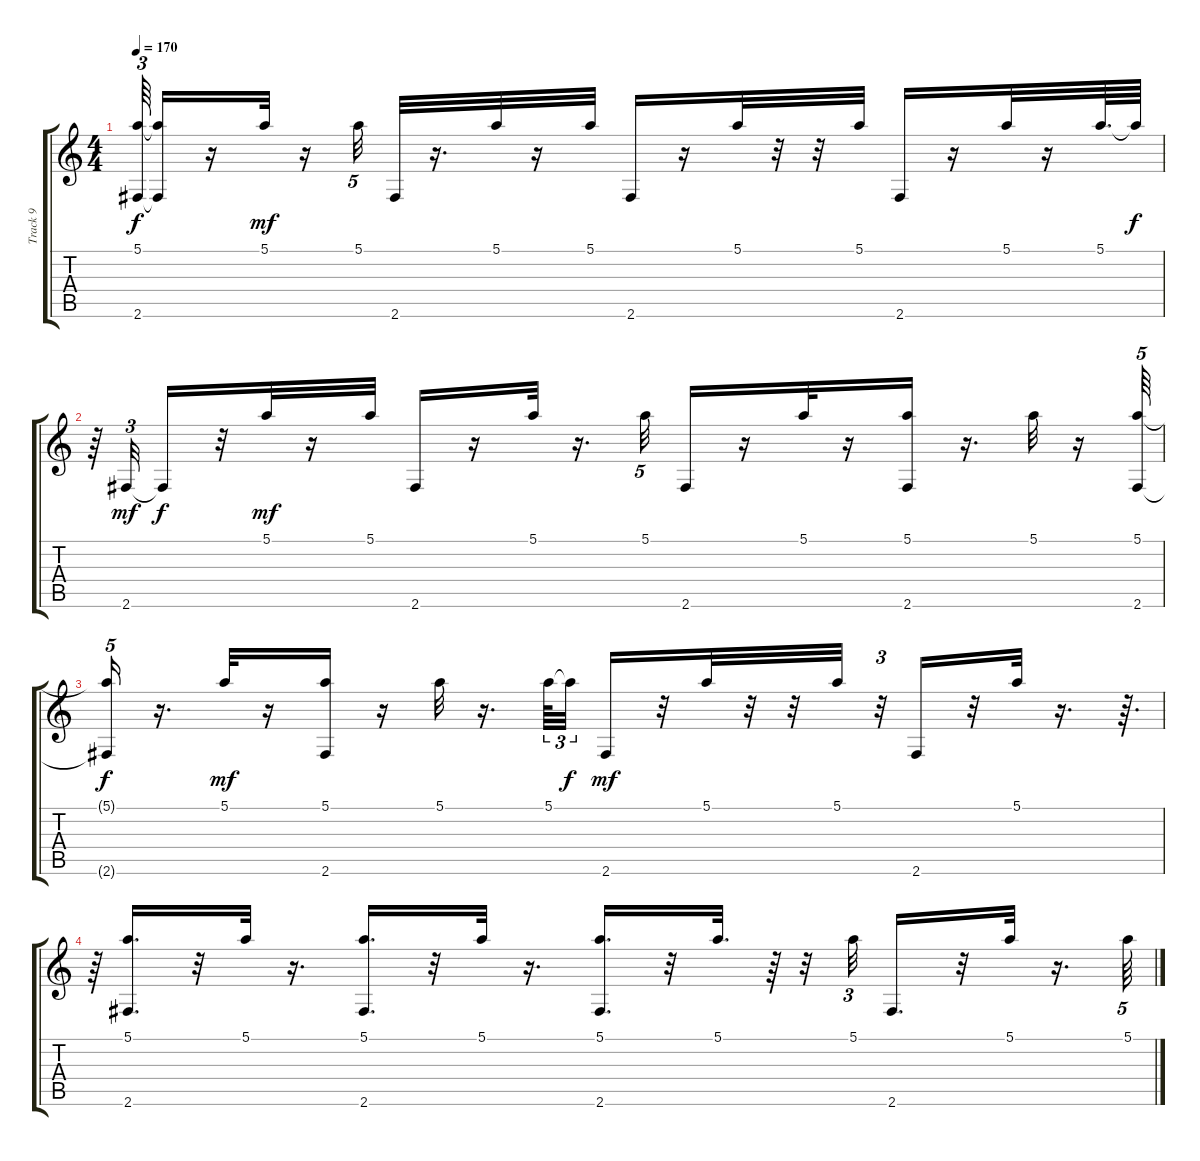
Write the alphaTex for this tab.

\track ("Track 9" "Track 9") {instrument acousticguitarsteel}
\staff {score tabs}
\tuning (E4 B3 G3 D3 A2 E2) {hide}
\ts (4 4)
\tempo 170
\clef g2
\ks c
(5.1{t} 2.6{t}).64{tu (3 2) dy f} (5.1{t} 2.6{t}).16 r.16 5.1.32{dy mf} r.16 5.1.32{tu (5 4)} 2.6.32 r.16{d} 5.1.32 r.16 5.1.32 2.6.16 r.16 5.1.32 r.32 r.32 5.1.32 2.6.16 r.16 5.1.32 r.16 5.1.64{d} 5.1{t}.64{dy f} |
r.64 2.6.32{tu (3 2) dy mf} 2.6{t}.16{dy f} r.32 5.1.32{dy mf} r.16 5.1.32 2.6.16 r.16 5.1.32 r.16{d} 5.1.32{tu (5 4)} 2.6.16 r.16 5.1.32 r.16 (5.1 2.6).16 r.16{d} 5.1.32 r.16 (5.1 2.6).64{tu (5 4)} |
(5.1{t} 2.6{t}).16{tu (5 4) dy f} r.16{d} 5.1.32{dy mf} r.16 (5.1 2.6).16 r.16 5.1.32 r.16{d} 5.1.64{tu (3 2)} 5.1{t}.32{tu (3 2) dy f} 2.6.16{dy mf} r.32 5.1.32 r.32 r.32 5.1.32 r.32{tu (3 2)} 2.6.16 r.32 5.1.32 r.16{d} r.64{d} |
r.64 (5.1 2.6).16{d} r.32 5.1.32 r.16{d} (5.1 2.6).16{d} r.32 5.1.32 r.16{d} (5.1 2.6).16{d} r.32 5.1.32{d} r.64 r.32 5.1.32{tu (3 2)} 2.6.16{d} r.32 5.1.32 r.16{d} 5.1.64{tu (5 4)}
